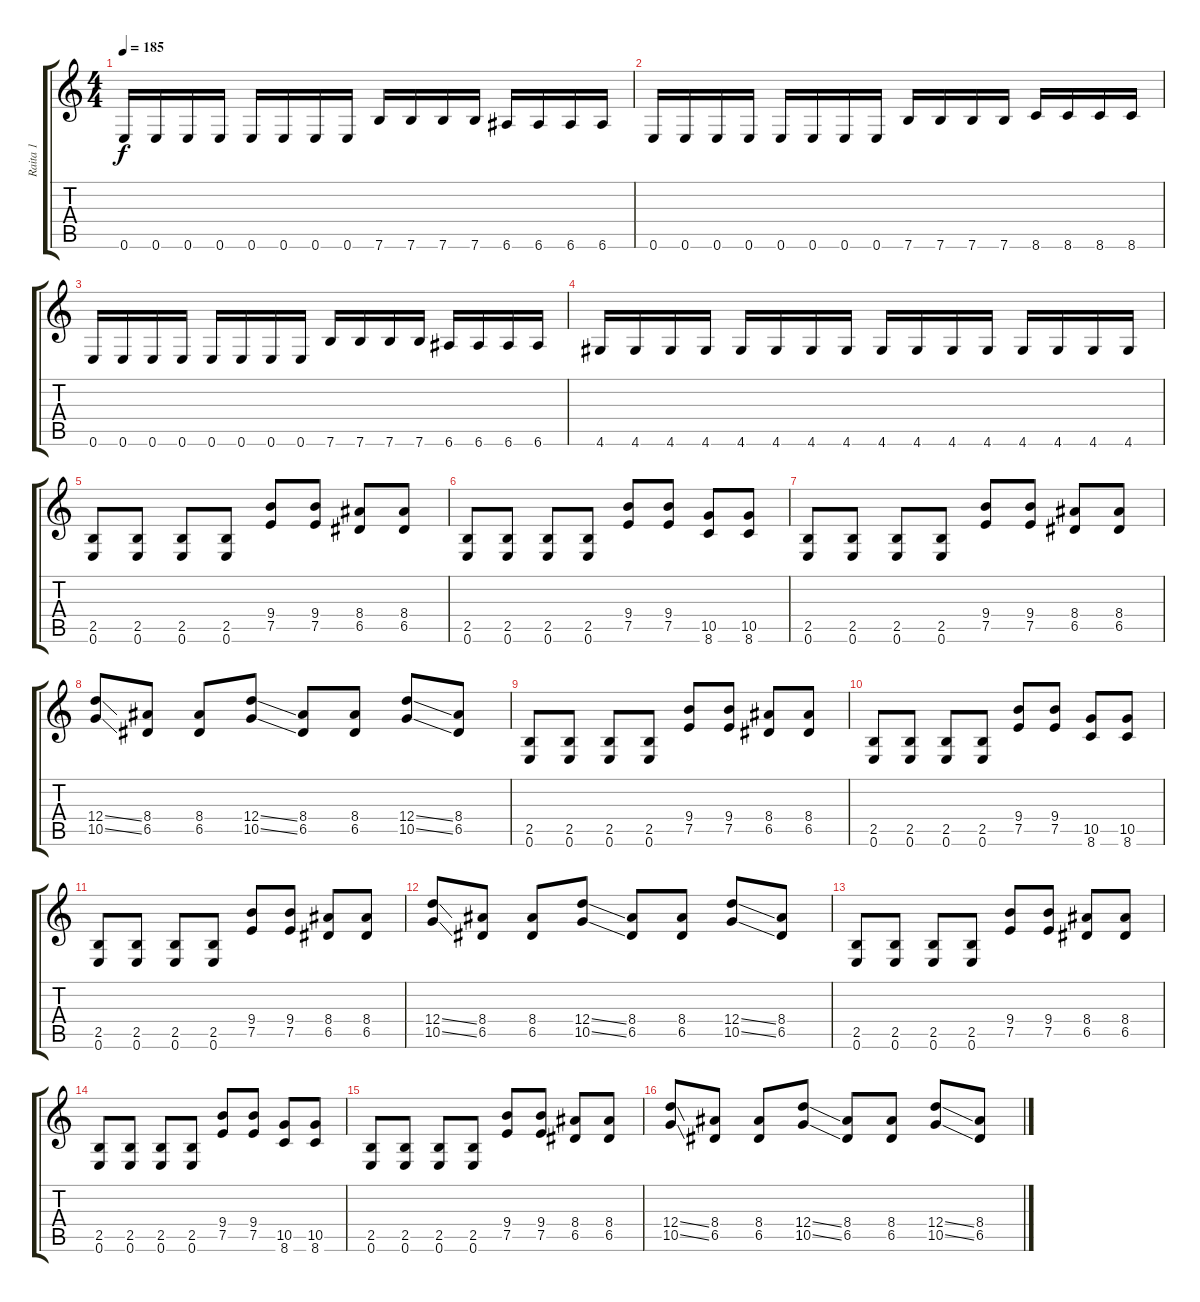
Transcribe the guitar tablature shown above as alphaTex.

\track ("Raita 1" "Raita 1") {instrument distortionguitar}
\staff {score tabs}
\tuning (E4 B3 G3 D3 A2 E2) {hide}
\ts (4 4)
\tempo 185
\clef g2
\ks c
0.6.16{dy f} 0.6.16 0.6.16 0.6.16 0.6.16 0.6.16 0.6.16 0.6.16 7.6.16 7.6.16 7.6.16 7.6.16 6.6.16 6.6.16 6.6.16 6.6.16 |
0.6.16 0.6.16 0.6.16 0.6.16 0.6.16 0.6.16 0.6.16 0.6.16 7.6.16 7.6.16 7.6.16 7.6.16 8.6.16 8.6.16 8.6.16 8.6.16 |
0.6.16 0.6.16 0.6.16 0.6.16 0.6.16 0.6.16 0.6.16 0.6.16 7.6.16 7.6.16 7.6.16 7.6.16 6.6.16 6.6.16 6.6.16 6.6.16 |
4.6.16 4.6.16 4.6.16 4.6.16 4.6.16 4.6.16 4.6.16 4.6.16 4.6.16 4.6.16 4.6.16 4.6.16 4.6.16 4.6.16 4.6.16 4.6.16 |
(2.5 0.6).8 (2.5 0.6).8 (2.5 0.6).8 (2.5 0.6).8 (9.4 7.5).8 (9.4 7.5).8 (8.4 6.5).8 (8.4 6.5).8 |
(2.5 0.6).8 (2.5 0.6).8 (2.5 0.6).8 (2.5 0.6).8 (9.4 7.5).8 (9.4 7.5).8 (10.5 8.6).8 (10.5 8.6).8 |
(2.5 0.6).8 (2.5 0.6).8 (2.5 0.6).8 (2.5 0.6).8 (9.4 7.5).8 (9.4 7.5).8 (8.4 6.5).8 (8.4 6.5).8 |
(12.4{ss} 10.5{ss}).8 (8.4 6.5).8 (8.4 6.5).8 (12.4{ss} 10.5{ss}).8 (8.4 6.5).8 (8.4 6.5).8 (12.4{ss} 10.5{ss}).8 (8.4 6.5).8 |
(2.5 0.6).8 (2.5 0.6).8 (2.5 0.6).8 (2.5 0.6).8 (9.4 7.5).8 (9.4 7.5).8 (8.4 6.5).8 (8.4 6.5).8 |
(2.5 0.6).8 (2.5 0.6).8 (2.5 0.6).8 (2.5 0.6).8 (9.4 7.5).8 (9.4 7.5).8 (10.5 8.6).8 (10.5 8.6).8 |
(2.5 0.6).8 (2.5 0.6).8 (2.5 0.6).8 (2.5 0.6).8 (9.4 7.5).8 (9.4 7.5).8 (8.4 6.5).8 (8.4 6.5).8 |
(12.4{ss} 10.5{ss}).8 (8.4 6.5).8 (8.4 6.5).8 (12.4{ss} 10.5{ss}).8 (8.4 6.5).8 (8.4 6.5).8 (12.4{ss} 10.5{ss}).8 (8.4 6.5).8 |
(2.5 0.6).8 (2.5 0.6).8 (2.5 0.6).8 (2.5 0.6).8 (9.4 7.5).8 (9.4 7.5).8 (8.4 6.5).8 (8.4 6.5).8 |
(2.5 0.6).8 (2.5 0.6).8 (2.5 0.6).8 (2.5 0.6).8 (9.4 7.5).8 (9.4 7.5).8 (10.5 8.6).8 (10.5 8.6).8 |
(2.5 0.6).8 (2.5 0.6).8 (2.5 0.6).8 (2.5 0.6).8 (9.4 7.5).8 (9.4 7.5).8 (8.4 6.5).8 (8.4 6.5).8 |
(12.4{ss} 10.5{ss}).8 (8.4 6.5).8 (8.4 6.5).8 (12.4{ss} 10.5{ss}).8 (8.4 6.5).8 (8.4 6.5).8 (12.4{ss} 10.5{ss}).8 (8.4 6.5).8
